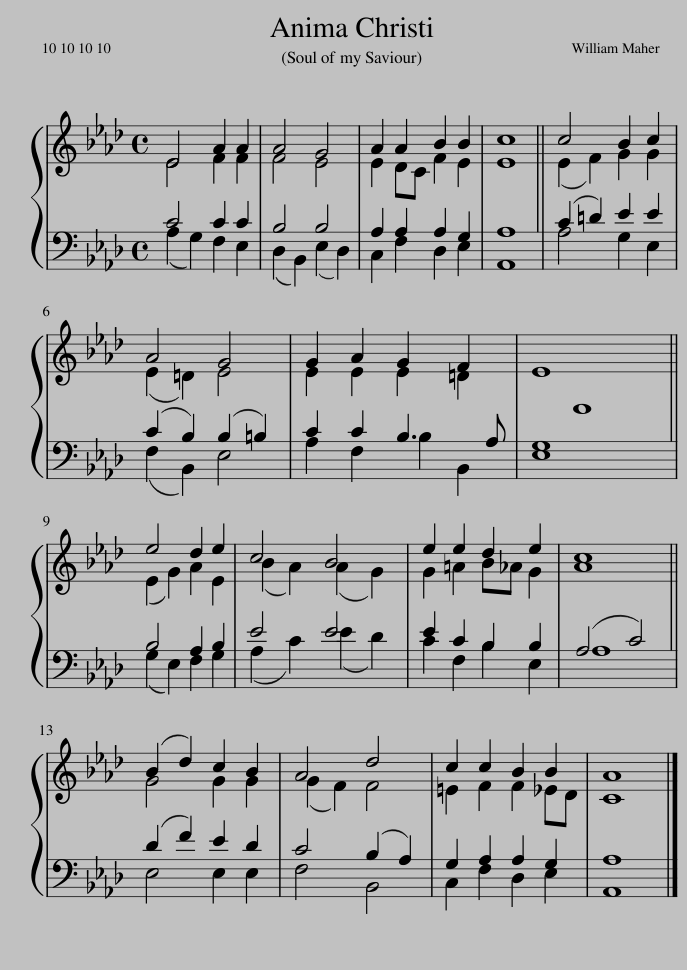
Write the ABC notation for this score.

X:1
%%score { ( 1 2 ) | ( 3 4 ) }
L:1/8
M:4/4
I:linebreak $
K:Ab
V:1 treble
V:2 treble
V:3 bass
V:4 bass
V:1
 E4 A2 A2 | A4 G4 | A2 A2 B2 B2 | c8 || c4 B2 c2 |$ %5
 A4 G4 | G2 A2 G2 F2 | E8 ||$ e4 d2 e2 | c4 B4 | %10
 e2 e2 d2 e2 | c8 ||$ (B2 d2) c2 B2 | A4 d4 | c2 c2 B2 B2 | %15
 A8 |] %16
V:2
 E4 F2 F2 | F4 E4 | E2 DC F2 E2 | E8 || (E2 F2) G2 G2 |$ %5
 (E2 =D2) E4 | E2 E2 E2 =D2 | E8 ||$ (E2 G2) A2 E2 | (B2 A2) (A2 G2) | %10
 G2 =A2 B_A G2 | A8 ||$ G4 G2 G2 | (G2 F2) F4 | =E2 F2 F2 _ED | %15
 C8 |] %16
V:3
 C4 C2 C2 | B,4 B,4 | A,2 A,2 A,2 G,2 | A,8 || (C2 =D2) E2 E2 |$ %5
 (C2 B,2) (B,2 =B,2) | C2 C2 B,3 A, | G,8 ||$ B,4 A,2 B,2 | E4 E4 | %10
 E2 C2 B,2 B,2 | (A,4 C4) ||$ (D2 F2) E2 D2 | C4 (B,2 A,2) | G,2 A,2 A,2 G,2 | %15
 A,8 |] %16
V:4
 (A,2 G,2) F,2 E,2 | (D,2 B,,2) (E,2 D,2) | C,2 F,2 D,2 E,2 | A,,8 || A,4 G,2 E,2 |$ %5
 (F,2 B,,2) E,4 | A,2 F,2 B,2 B,,2 | E,8 ||$ (G,2 E,2) F,2 G,2 | (A,2 C2) (E2 D2) | %10
 C2 F,2 B,2 E,2 | A,8 ||$ E,4 E,2 E,2 | F,4 B,,4 | C,2 F,2 D,2 E,2 | %15
 A,,8 |] %16
